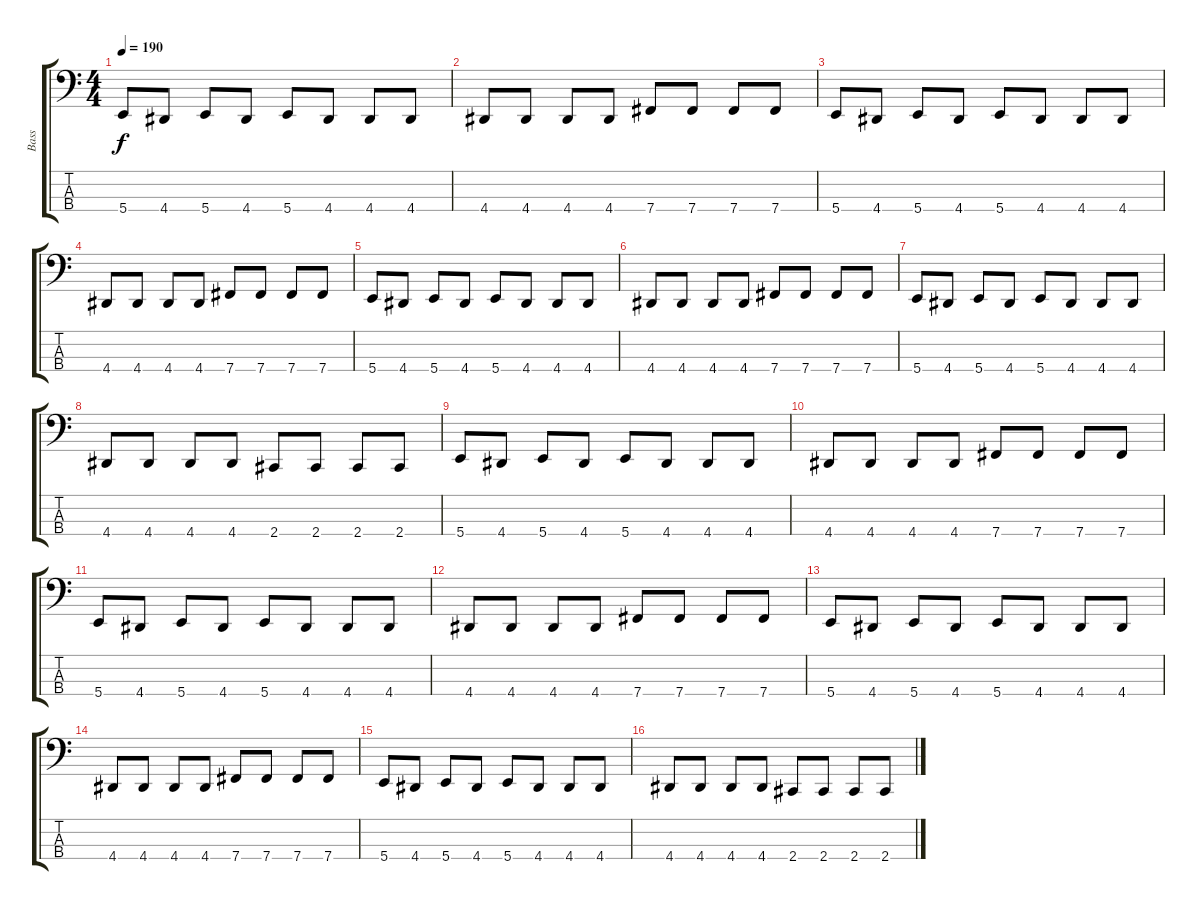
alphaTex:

\track ("Bass" "Bass") {instrument electricbasspick}
\staff {score tabs}
\tuning (E2 B1 Gb1 B0) {hide}
\ts (4 4)
\tempo 190
\clef f4
\ks c
5.4.8{dy f instrument electricbasspick} 4.4.8 5.4.8 4.4.8 5.4.8 4.4.8 4.4.8 4.4.8 |
4.4.8 4.4.8 4.4.8 4.4.8 7.4.8 7.4.8 7.4.8 7.4.8 |
5.4.8 4.4.8 5.4.8 4.4.8 5.4.8 4.4.8 4.4.8 4.4.8 |
4.4.8 4.4.8 4.4.8 4.4.8 7.4.8 7.4.8 7.4.8 7.4.8 |
5.4.8 4.4.8 5.4.8 4.4.8 5.4.8 4.4.8 4.4.8 4.4.8 |
4.4.8 4.4.8 4.4.8 4.4.8 7.4.8 7.4.8 7.4.8 7.4.8 |
5.4.8 4.4.8 5.4.8 4.4.8 5.4.8 4.4.8 4.4.8 4.4.8 |
4.4.8 4.4.8 4.4.8 4.4.8 2.4.8 2.4.8 2.4.8 2.4.8 |
5.4.8 4.4.8 5.4.8 4.4.8 5.4.8 4.4.8 4.4.8 4.4.8 |
4.4.8 4.4.8 4.4.8 4.4.8 7.4.8 7.4.8 7.4.8 7.4.8 |
5.4.8 4.4.8 5.4.8 4.4.8 5.4.8 4.4.8 4.4.8 4.4.8 |
4.4.8 4.4.8 4.4.8 4.4.8 7.4.8 7.4.8 7.4.8 7.4.8 |
5.4.8 4.4.8 5.4.8 4.4.8 5.4.8 4.4.8 4.4.8 4.4.8 |
4.4.8 4.4.8 4.4.8 4.4.8 7.4.8 7.4.8 7.4.8 7.4.8 |
5.4.8 4.4.8 5.4.8 4.4.8 5.4.8 4.4.8 4.4.8 4.4.8 |
4.4.8 4.4.8 4.4.8 4.4.8 2.4.8 2.4.8 2.4.8 2.4.8
